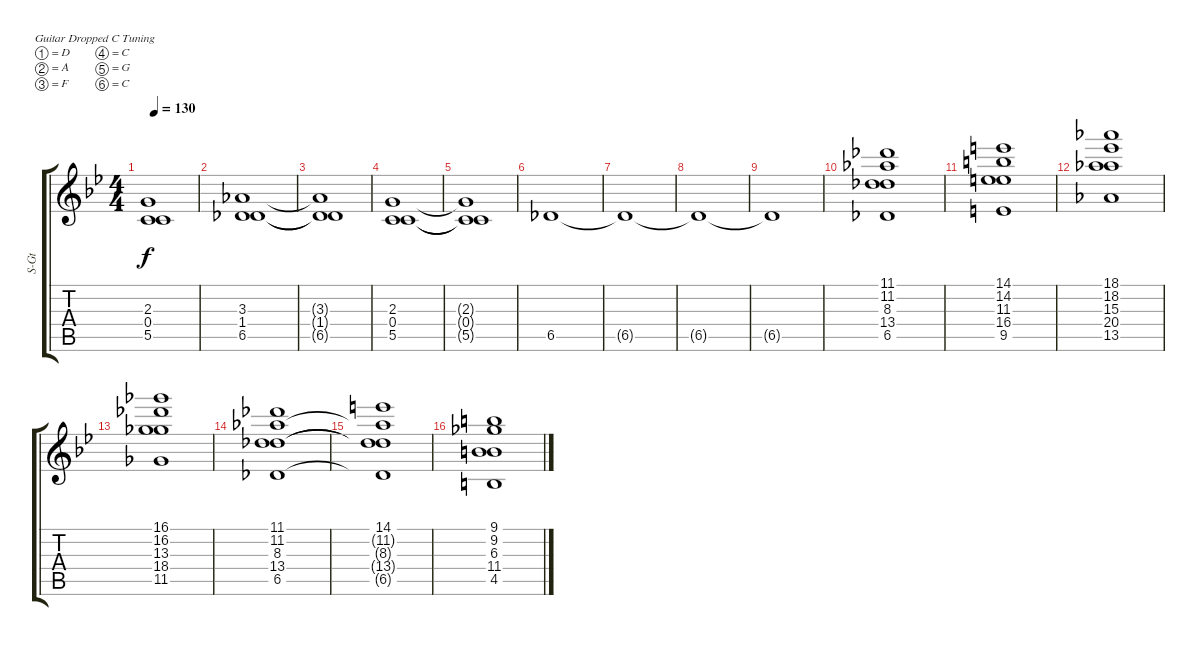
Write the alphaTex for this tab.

\bracketExtendMode groupsimilarinstruments
\otherSystemsTrackNameOrientation horizontal
\track ("Chor" "S-Gt") {instrument seashore}
\staff {score tabs}
\tuning (D4 A3 F3 C3 G2 C2)
\displaytranspose 12
\ts (4 4)
\tempo 130
\clef g2
\ks bb
(2.3{t acc forcenatural} 5.5{t acc forcenatural} 0.4{t acc forcenatural}).1{dy f beam Up} |
(3.3{acc b} 1.4{acc b} 6.5{acc b}).1{beam Up} |
(3.3{t acc b} 6.5{t acc b} 1.4{t acc b}).1{beam Up} |
(2.3{acc forcenatural} 0.4{acc forcenatural} 5.5{acc forcenatural}).1{beam Up} |
(2.3{t acc forcenatural} 5.5{t acc forcenatural} 0.4{t acc forcenatural}).1{beam Up} |
6.5{acc b}.1{beam Up} |
6.5{t acc b}.1{beam Up} |
6.5{t acc b}.1{beam Up} |
6.5{t acc b}.1{beam Up} |
(11.1{acc b} 11.2{acc b} 13.4{acc b} 6.5{acc b} 8.3{acc b}).1{beam Down} |
(14.1{acc #} 14.2{acc #} 16.4{acc #} 9.5{acc #} 11.3{acc #}).1{beam Down} |
(18.1{acc b} 18.2{acc forcenatural} 20.4{acc b} 13.5{acc b} 15.3{acc b}).1{beam Down} |
(16.1{acc b} 18.4{acc b} 16.2{acc b} 11.5{acc b} 13.3{acc b}).1{beam Down} |
(11.1{acc b} 11.2{acc b} 13.4{acc b} 6.5{acc b} 8.3{acc b}).1{beam Down} |
(14.1{acc #} 13.4{t acc b} 11.2{t acc b} 6.5{t acc b} 8.3{t acc b}).1{beam Down} |
(9.1{acc #} 9.2{acc b} 11.4{acc #} 4.5{acc #} 6.3{acc #}).1{beam Down}
